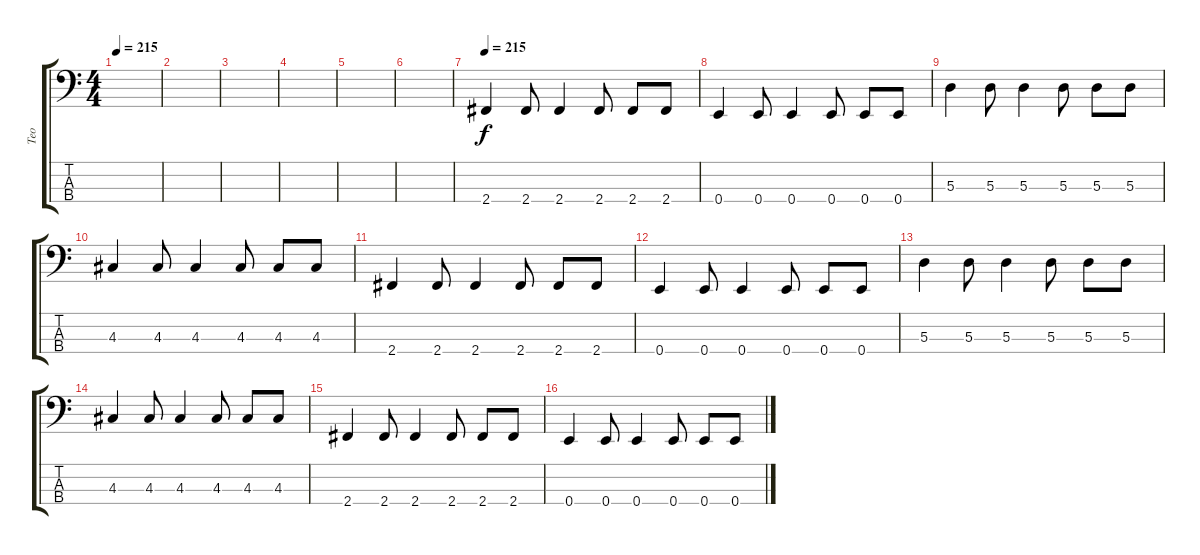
\track ("Teo" "Teo") {instrument electricbasspick}
\staff {score tabs}
\tuning (G2 D2 A1 E1) {hide}
\ts (4 4)
\tempo 215
\tempo 120
\tempo 215
\clef f4
\ks c
|
|
|
|
|
|
\tempo 215
2.4.4 2.4.8 2.4.4 2.4.8 2.4.8 2.4.8 |
0.4.4 0.4.8 0.4.4 0.4.8 0.4.8 0.4.8 |
5.3.4 5.3.8 5.3.4 5.3.8 5.3.8 5.3.8 |
4.3.4 4.3.8 4.3.4 4.3.8 4.3.8 4.3.8 |
2.4.4 2.4.8 2.4.4 2.4.8 2.4.8 2.4.8 |
0.4.4 0.4.8 0.4.4 0.4.8 0.4.8 0.4.8 |
5.3.4 5.3.8 5.3.4 5.3.8 5.3.8 5.3.8 |
4.3.4 4.3.8 4.3.4 4.3.8 4.3.8 4.3.8 |
2.4.4 2.4.8 2.4.4 2.4.8 2.4.8 2.4.8 |
0.4.4 0.4.8 0.4.4 0.4.8 0.4.8 0.4.8
